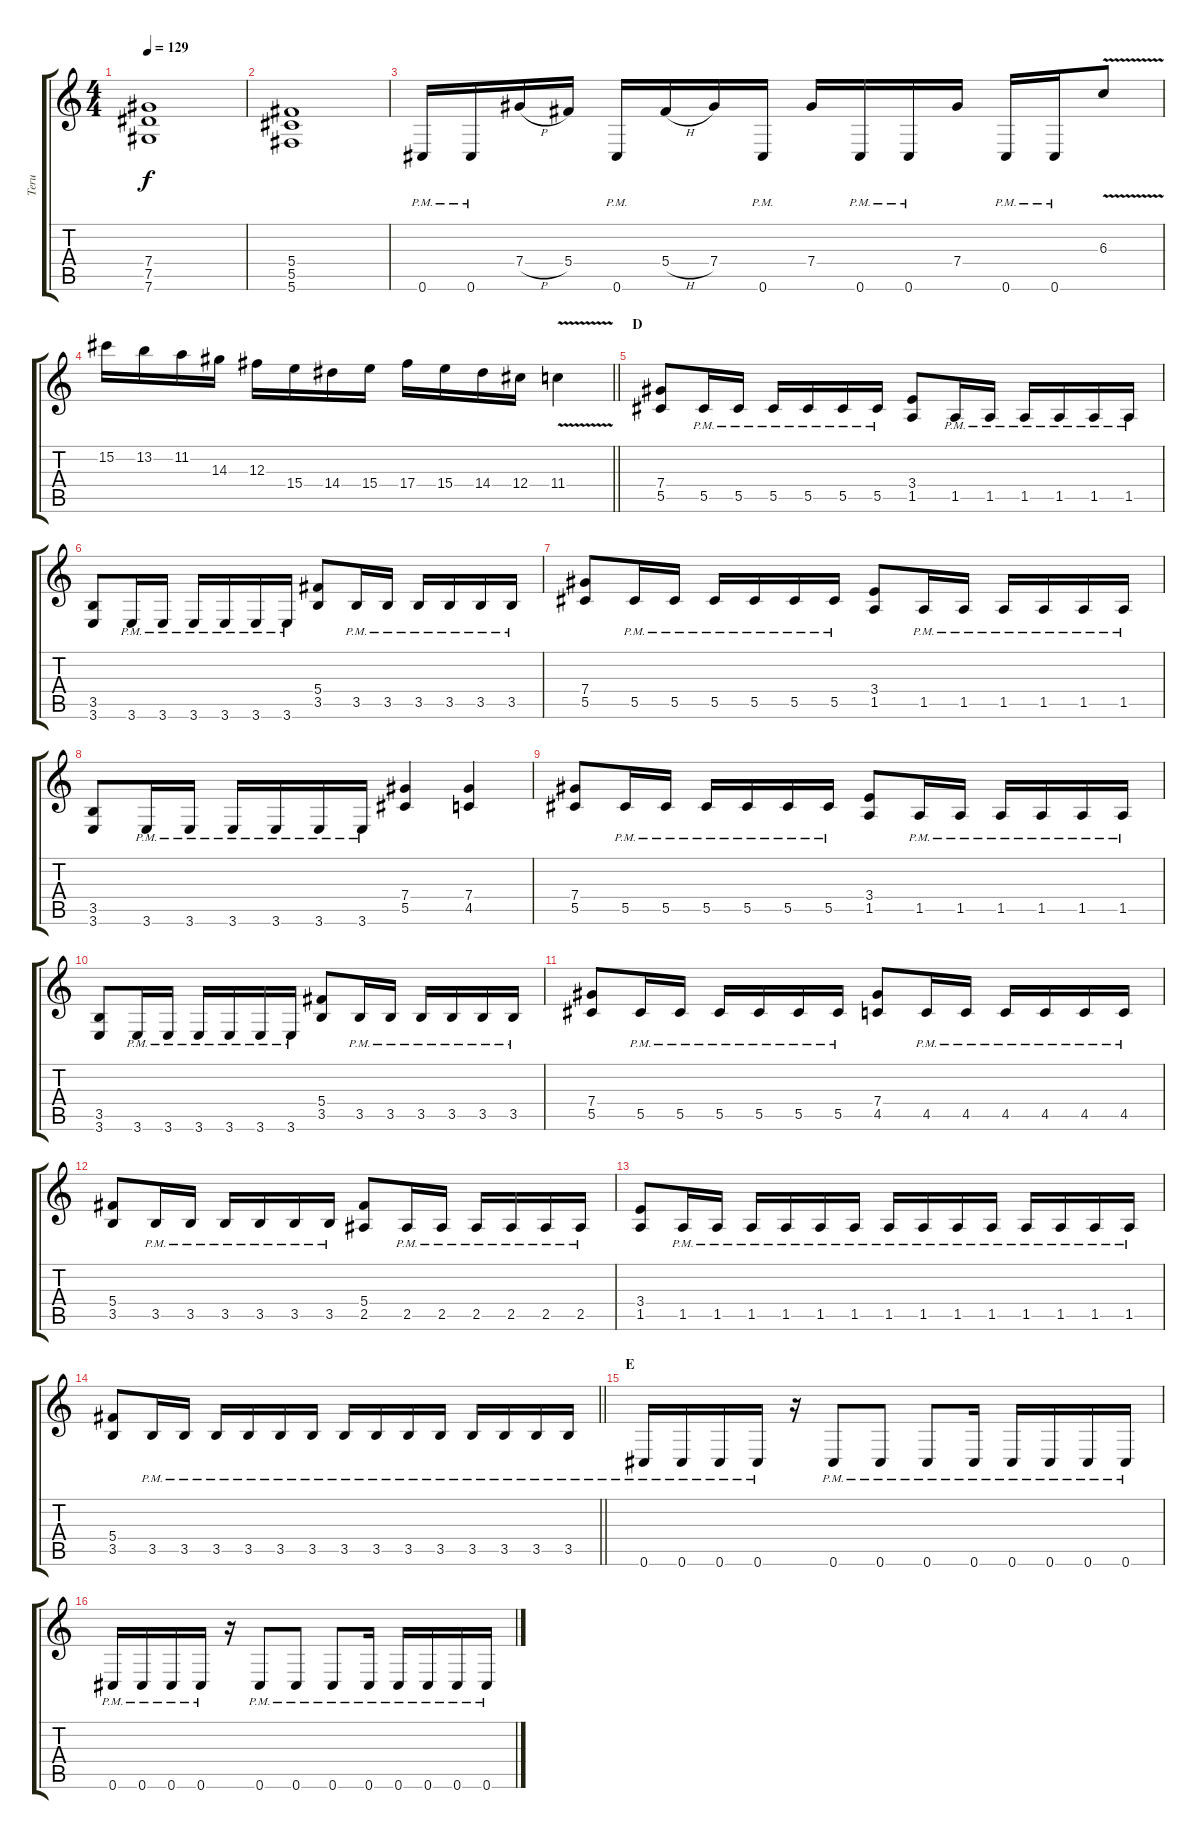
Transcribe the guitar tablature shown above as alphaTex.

\track ("Teru" "Teru") {instrument distortionguitar}
\staff {score tabs}
\tuning (Eb4 Bb3 Gb3 Db3 Ab2 Db2) {hide}
\ts (4 4)
\tempo 129
\clef g2
\ks c
(7.4 7.5 7.6).1{dy f} |
(5.4 5.5 5.6).1 |
0.6{pm}.16 0.6{pm}.16 7.4{h}.16 5.4.16 0.6{pm}.16 5.4{h}.16 7.4.16 0.6{pm}.16 7.4.16 0.6{pm}.16 0.6{pm}.16 7.4.16 0.6{pm}.16 0.6{pm}.16 6.3{v}.8 |
\barLineRight lightlight
15.2.16 13.2.16 11.2.16 14.3.16 12.3.16 15.4.16 14.4.16 15.4.16 17.4.16 15.4.16 14.4.16 12.4.16 11.4{v}.4 |
\section ("" "D")
(7.4 5.5).8 5.5{pm}.16 5.5{pm}.16 5.5{pm}.16 5.5{pm}.16 5.5{pm}.16 5.5{pm}.16 (3.4 1.5).8 1.5{pm}.16 1.5{pm}.16 1.5{pm}.16 1.5{pm}.16 1.5{pm}.16 1.5{pm}.16 |
(3.5 3.6).8 3.6{pm}.16 3.6{pm}.16 3.6{pm}.16 3.6{pm}.16 3.6{pm}.16 3.6{pm}.16 (5.4 3.5).8 3.5{pm}.16 3.5{pm}.16 3.5{pm}.16 3.5{pm}.16 3.5{pm}.16 3.5{pm}.16 |
(7.4 5.5).8 5.5{pm}.16 5.5{pm}.16 5.5{pm}.16 5.5{pm}.16 5.5{pm}.16 5.5{pm}.16 (3.4 1.5).8 1.5{pm}.16 1.5{pm}.16 1.5{pm}.16 1.5{pm}.16 1.5{pm}.16 1.5{pm}.16 |
(3.5 3.6).8 3.6{pm}.16 3.6{pm}.16 3.6{pm}.16 3.6{pm}.16 3.6{pm}.16 3.6{pm}.16 (7.4 5.5).4 (7.4 4.5).4 |
(7.4 5.5).8 5.5{pm}.16 5.5{pm}.16 5.5{pm}.16 5.5{pm}.16 5.5{pm}.16 5.5{pm}.16 (3.4 1.5).8 1.5{pm}.16 1.5{pm}.16 1.5{pm}.16 1.5{pm}.16 1.5{pm}.16 1.5{pm}.16 |
(3.5 3.6).8 3.6{pm}.16 3.6{pm}.16 3.6{pm}.16 3.6{pm}.16 3.6{pm}.16 3.6{pm}.16 (5.4 3.5).8 3.5{pm}.16 3.5{pm}.16 3.5{pm}.16 3.5{pm}.16 3.5{pm}.16 3.5{pm}.16 |
(7.4 5.5).8 5.5{pm}.16 5.5{pm}.16 5.5{pm}.16 5.5{pm}.16 5.5{pm}.16 5.5{pm}.16 (7.4 4.5).8 4.5{pm}.16 4.5{pm}.16 4.5{pm}.16 4.5{pm}.16 4.5{pm}.16 4.5{pm}.16 |
(5.4 3.5).8 3.5{pm}.16 3.5{pm}.16 3.5{pm}.16 3.5{pm}.16 3.5{pm}.16 3.5{pm}.16 (5.4 2.5).8 2.5{pm}.16 2.5{pm}.16 2.5{pm}.16 2.5{pm}.16 2.5{pm}.16 2.5{pm}.16 |
(3.4 1.5).8 1.5{pm}.16 1.5{pm}.16 1.5{pm}.16 1.5{pm}.16 1.5{pm}.16 1.5{pm}.16 1.5{pm}.16 1.5{pm}.16 1.5{pm}.16 1.5{pm}.16 1.5{pm}.16 1.5{pm}.16 1.5{pm}.16 1.5{pm}.16 |
\barLineRight lightlight
(5.4 3.5).8 3.5{pm}.16 3.5{pm}.16 3.5{pm}.16 3.5{pm}.16 3.5{pm}.16 3.5{pm}.16 3.5{pm}.16 3.5{pm}.16 3.5{pm}.16 3.5{pm}.16 3.5{pm}.16 3.5{pm}.16 3.5{pm}.16 3.5{pm}.16 |
\section ("" "E")
0.6{pm}.16 0.6{pm}.16 0.6{pm}.16 0.6{pm}.16 r.16 0.6{pm}.8 0.6{pm}.8 0.6{pm}.8 0.6{pm}.16 0.6{pm}.16 0.6{pm}.16 0.6{pm}.16 0.6{pm}.16 |
0.6{pm}.16 0.6{pm}.16 0.6{pm}.16 0.6{pm}.16 r.16 0.6{pm}.8 0.6{pm}.8 0.6{pm}.8 0.6{pm}.16 0.6{pm}.16 0.6{pm}.16 0.6{pm}.16 0.6{pm}.16
